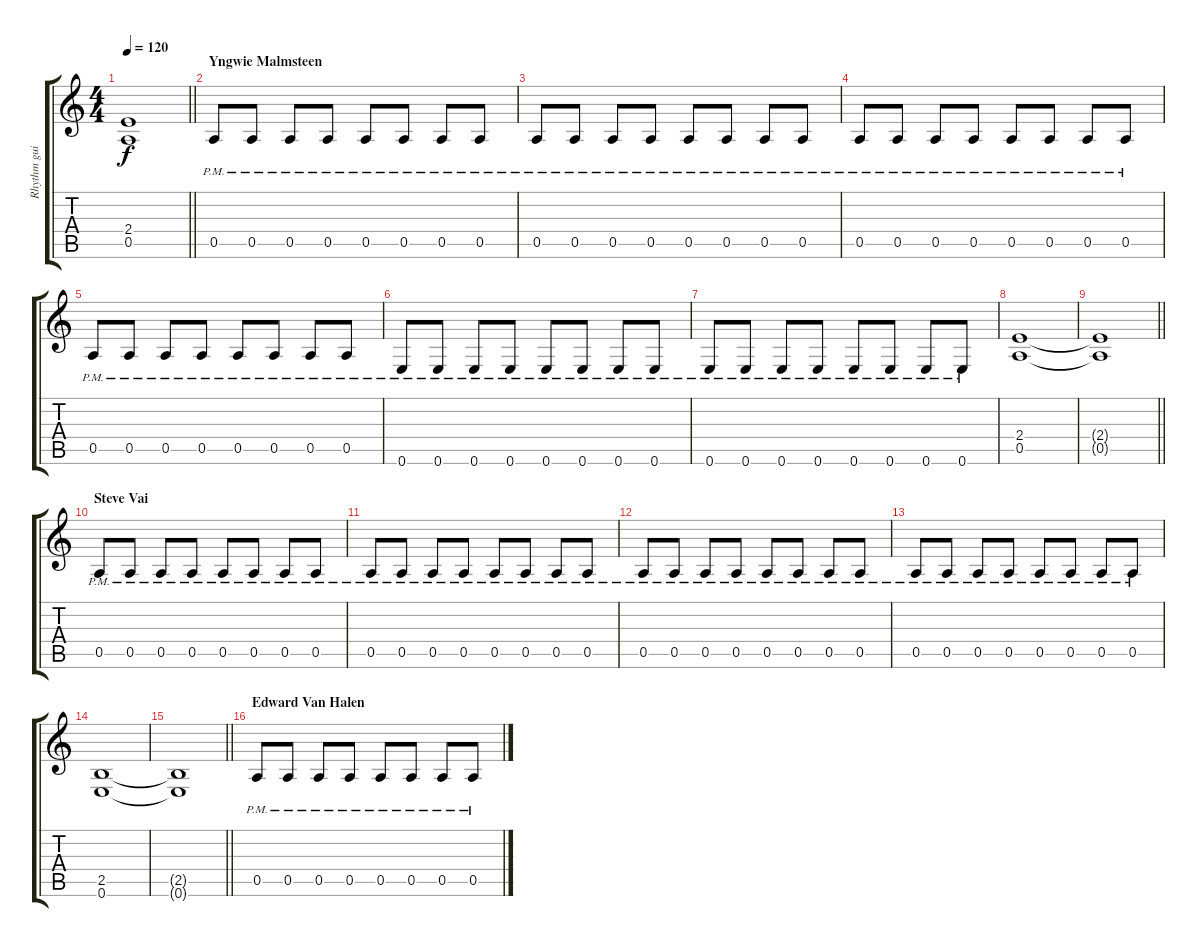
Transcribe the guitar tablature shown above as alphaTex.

\track ("Rhythm guitar" "Rhythm gui") {instrument overdrivenguitar}
\staff {score tabs}
\tuning (E4 B3 G3 D3 A2 E2) {hide}
\ts (4 4)
\tempo 120
\clef g2
\barLineRight lightlight
\ks c
(2.4{t} 0.5{t}).1{dy f} |
\section ("" "Yngwie Malmsteen")
0.5{pm}.8 0.5{pm}.8 0.5{pm}.8 0.5{pm}.8 0.5{pm}.8 0.5{pm}.8 0.5{pm}.8 0.5{pm}.8 |
0.5{pm}.8 0.5{pm}.8 0.5{pm}.8 0.5{pm}.8 0.5{pm}.8 0.5{pm}.8 0.5{pm}.8 0.5{pm}.8 |
0.5{pm}.8 0.5{pm}.8 0.5{pm}.8 0.5{pm}.8 0.5{pm}.8 0.5{pm}.8 0.5{pm}.8 0.5{pm}.8 |
0.5{pm}.8 0.5{pm}.8 0.5{pm}.8 0.5{pm}.8 0.5{pm}.8 0.5{pm}.8 0.5{pm}.8 0.5{pm}.8 |
0.6{pm}.8 0.6{pm}.8 0.6{pm}.8 0.6{pm}.8 0.6{pm}.8 0.6{pm}.8 0.6{pm}.8 0.6{pm}.8 |
0.6{pm}.8 0.6{pm}.8 0.6{pm}.8 0.6{pm}.8 0.6{pm}.8 0.6{pm}.8 0.6{pm}.8 0.6{pm}.8 |
(2.4 0.5).1 |
\barLineRight lightlight
(2.4{t} 0.5{t}).1 |
\section ("" "Steve Vai")
0.5{pm}.8 0.5{pm}.8 0.5{pm}.8 0.5{pm}.8 0.5{pm}.8 0.5{pm}.8 0.5{pm}.8 0.5{pm}.8 |
0.5{pm}.8 0.5{pm}.8 0.5{pm}.8 0.5{pm}.8 0.5{pm}.8 0.5{pm}.8 0.5{pm}.8 0.5{pm}.8 |
0.5{pm}.8 0.5{pm}.8 0.5{pm}.8 0.5{pm}.8 0.5{pm}.8 0.5{pm}.8 0.5{pm}.8 0.5{pm}.8 |
0.5{pm}.8 0.5{pm}.8 0.5{pm}.8 0.5{pm}.8 0.5{pm}.8 0.5{pm}.8 0.5{pm}.8 0.5{pm}.8 |
(2.5 0.6).1 |
\barLineRight lightlight
(2.5{t} 0.6{t}).1 |
\section ("" "Edward Van Halen")
0.5{pm}.8 0.5{pm}.8 0.5{pm}.8 0.5{pm}.8 0.5{pm}.8 0.5{pm}.8 0.5{pm}.8 0.5{pm}.8
